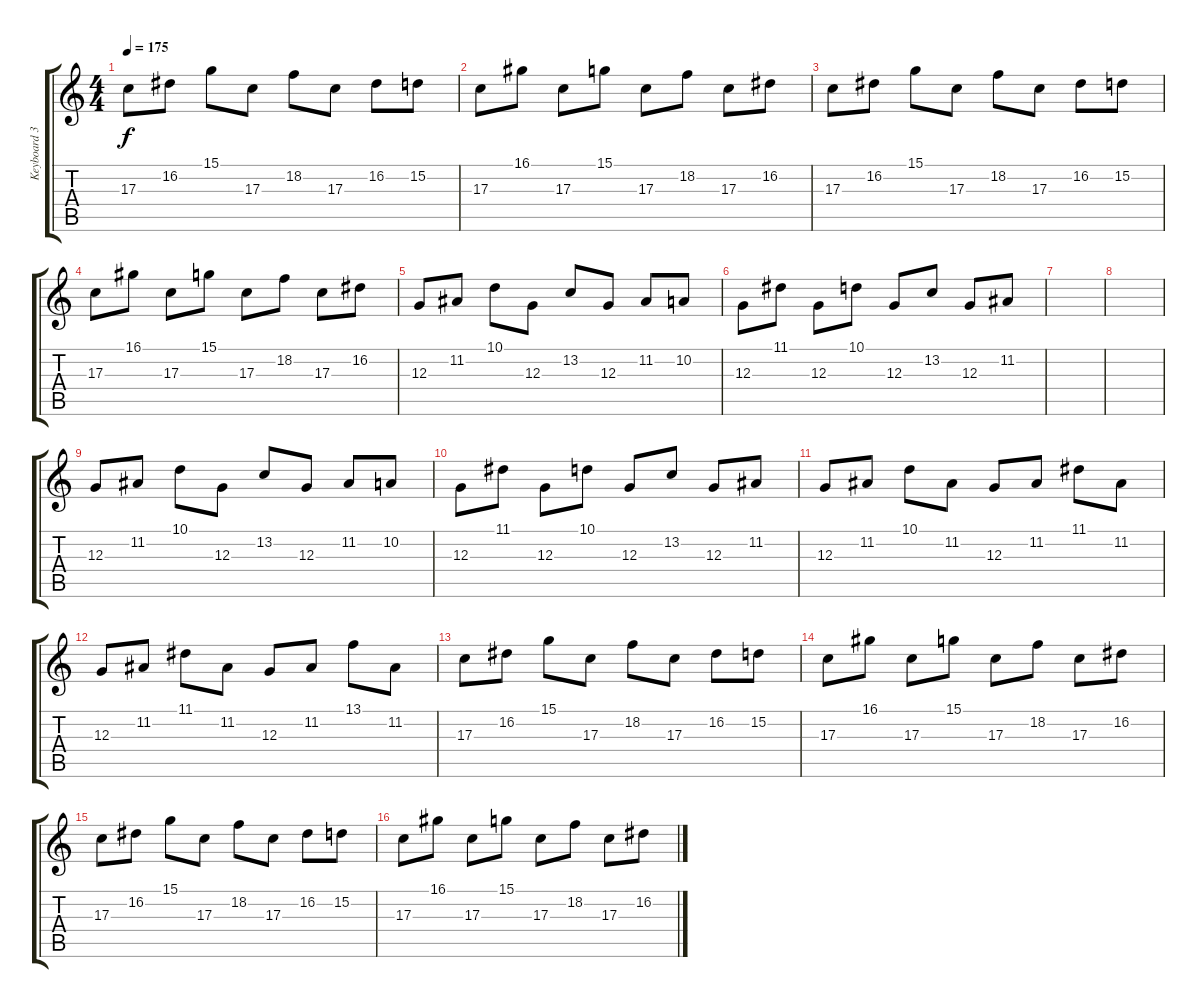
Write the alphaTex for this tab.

\track ("Keyboard 3" "Keyboard 3") {instrument stringensemble1}
\staff {score tabs}
\tuning (E4 B3 G3 D3 A2 E2) {hide}
\ts (4 4)
\tempo 175
\clef g2
\ks c
17.3.8{dy f} 16.2.8 15.1.8 17.3.8 18.2.8 17.3.8 16.2.8 15.2.8 |
17.3.8 16.1.8 17.3.8 15.1.8 17.3.8 18.2.8 17.3.8 16.2.8 |
17.3.8 16.2.8 15.1.8 17.3.8 18.2.8 17.3.8 16.2.8 15.2.8 |
17.3.8 16.1.8 17.3.8 15.1.8 17.3.8 18.2.8 17.3.8 16.2.8 |
12.3.8 11.2.8 10.1.8 12.3.8 13.2.8 12.3.8 11.2.8 10.2.8 |
12.3.8 11.1.8 12.3.8 10.1.8 12.3.8 13.2.8 12.3.8 11.2.8 |
|
|
12.3.8 11.2.8 10.1.8 12.3.8 13.2.8 12.3.8 11.2.8 10.2.8 |
12.3.8 11.1.8 12.3.8 10.1.8 12.3.8 13.2.8 12.3.8 11.2.8 |
12.3.8 11.2.8 10.1.8 11.2.8 12.3.8 11.2.8 11.1.8 11.2.8 |
12.3.8 11.2.8 11.1.8 11.2.8 12.3.8 11.2.8 13.1.8 11.2.8 |
17.3.8 16.2.8 15.1.8 17.3.8 18.2.8 17.3.8 16.2.8 15.2.8 |
17.3.8 16.1.8 17.3.8 15.1.8 17.3.8 18.2.8 17.3.8 16.2.8 |
17.3.8 16.2.8 15.1.8 17.3.8 18.2.8 17.3.8 16.2.8 15.2.8 |
17.3.8 16.1.8 17.3.8 15.1.8 17.3.8 18.2.8 17.3.8 16.2.8
